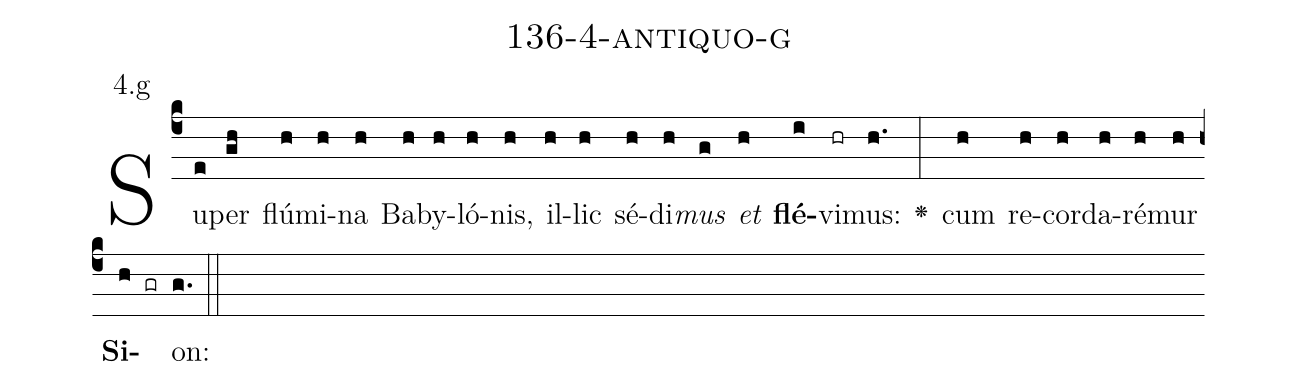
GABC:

name: 136-4-antiquo-g;
annotation: 4.g;
%%
(c4)Su(e)per(gh) flú(h)mi(h)na(h) Ba(h)by(h)ló(h)nis,(h) il(h)lic(h) sé(h)di(h)<i>mus</i>(g) <i>et</i>(h) <b>flé</b>(i)vi(hr)mus:(h.) <v>\greheightstar</v>(:) cum(h) re(h)cor(h)da(h)ré(h)mur(h) <b>Si</b>(h gr)on:(g.) (::)


%E(h) u(h) o(h) u(h) a(h) e.(g.) (::)
